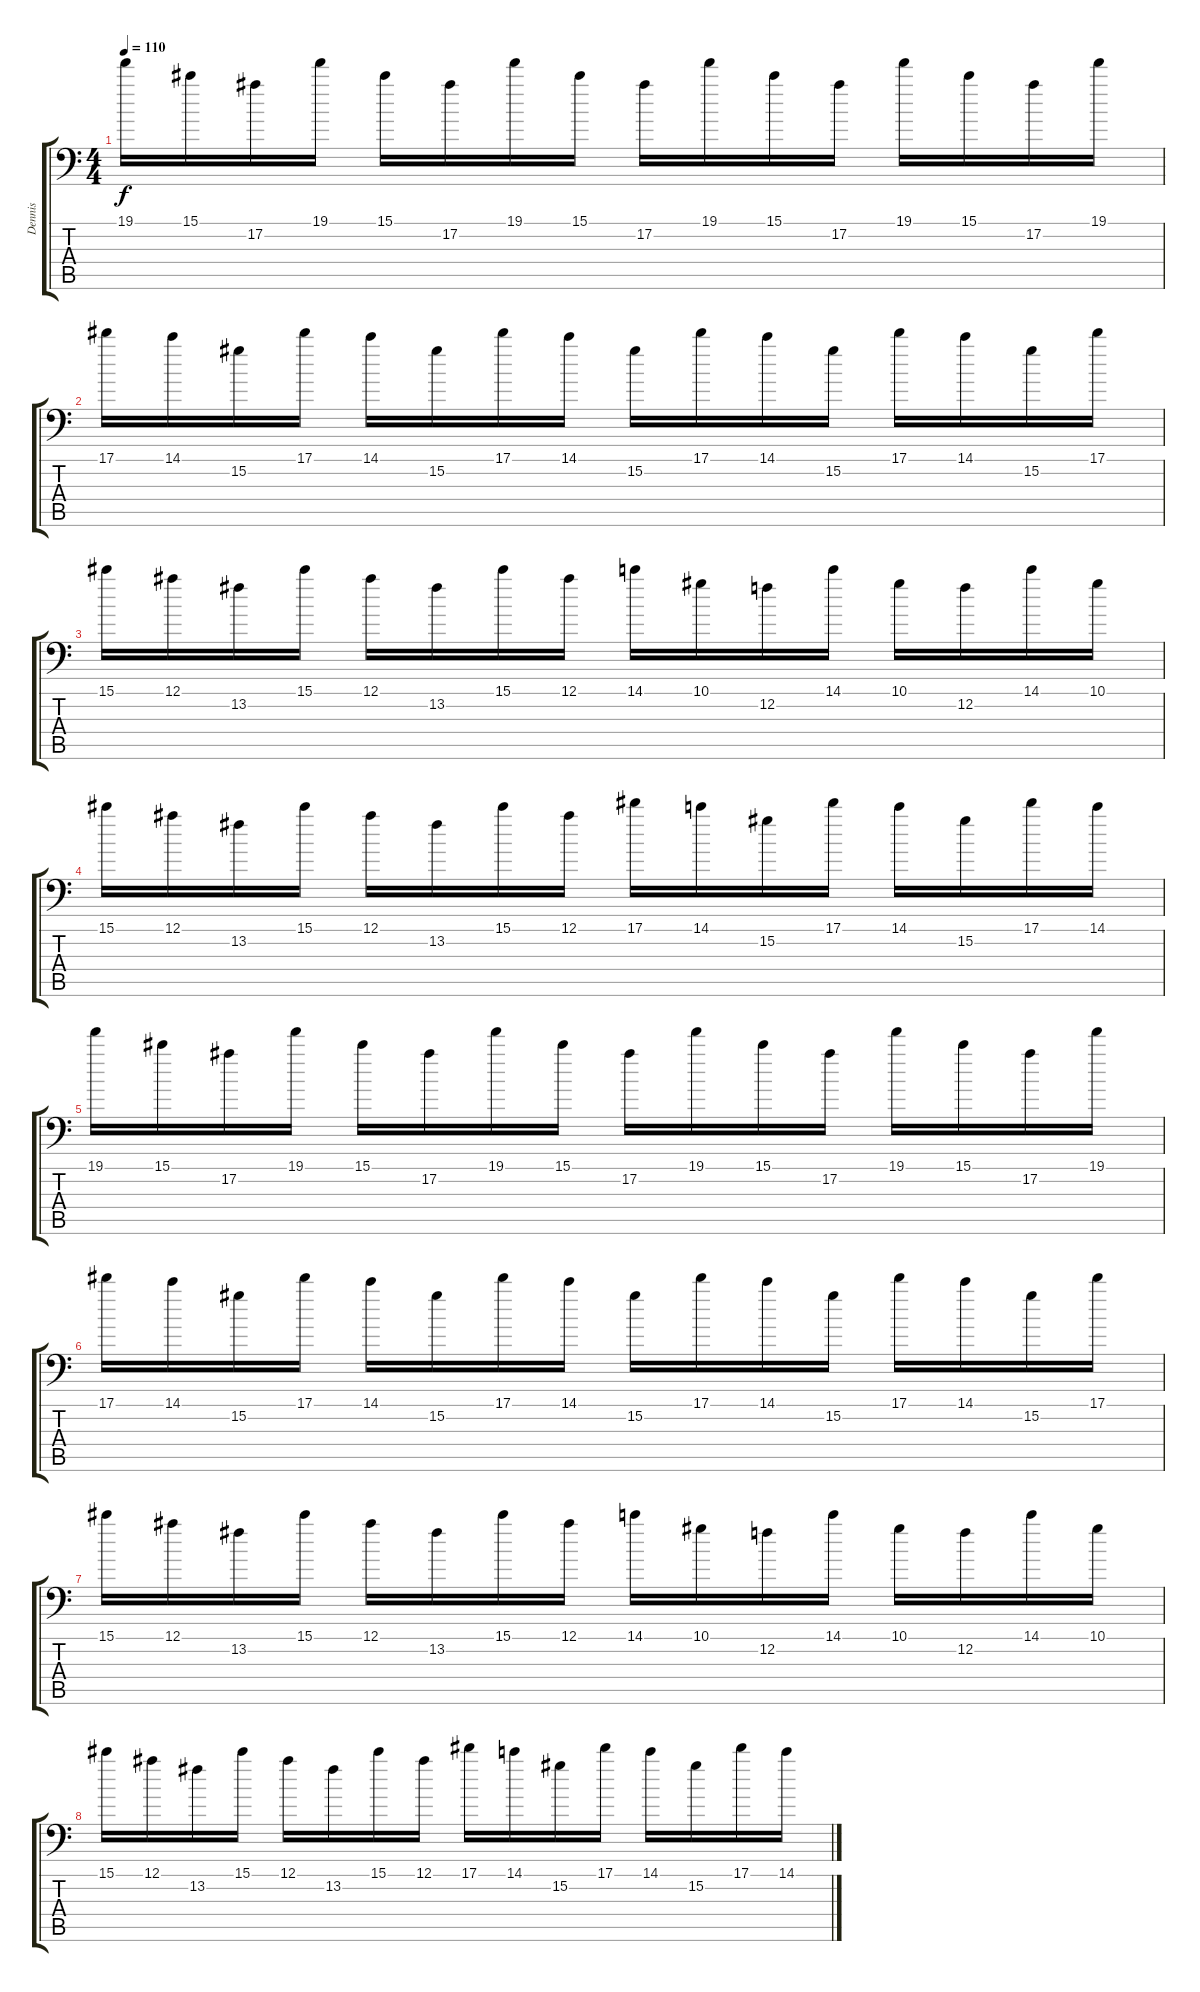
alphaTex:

\track ("Dennis" "Dennis") {instrument distortionguitar}
\staff {score tabs}
\tuning (Bb3 F3 Db3 Ab2 Eb2 Bb1) {hide}
\ts (4 4)
\tempo 110
\clef f4
\ks c
19.1.16{dy f instrument distortionguitar} 15.1.16 17.2.16 19.1.16 15.1.16 17.2.16 19.1.16 15.1.16 17.2.16 19.1.16 15.1.16 17.2.16 19.1.16 15.1.16 17.2.16 19.1.16 |
17.1.16 14.1.16 15.2.16 17.1.16 14.1.16 15.2.16 17.1.16 14.1.16 15.2.16 17.1.16 14.1.16 15.2.16 17.1.16 14.1.16 15.2.16 17.1.16 |
15.1.16 12.1.16 13.2.16 15.1.16 12.1.16 13.2.16 15.1.16 12.1.16 14.1.16 10.1.16 12.2.16 14.1.16 10.1.16 12.2.16 14.1.16 10.1.16 |
15.1.16 12.1.16 13.2.16 15.1.16 12.1.16 13.2.16 15.1.16 12.1.16 17.1.16 14.1.16 15.2.16 17.1.16 14.1.16 15.2.16 17.1.16 14.1.16 |
19.1.16 15.1.16 17.2.16 19.1.16 15.1.16 17.2.16 19.1.16 15.1.16 17.2.16 19.1.16 15.1.16 17.2.16 19.1.16 15.1.16 17.2.16 19.1.16 |
17.1.16 14.1.16 15.2.16 17.1.16 14.1.16 15.2.16 17.1.16 14.1.16 15.2.16 17.1.16 14.1.16 15.2.16 17.1.16 14.1.16 15.2.16 17.1.16 |
15.1.16 12.1.16 13.2.16 15.1.16 12.1.16 13.2.16 15.1.16 12.1.16 14.1.16 10.1.16 12.2.16 14.1.16 10.1.16 12.2.16 14.1.16 10.1.16 |
15.1.16 12.1.16 13.2.16 15.1.16 12.1.16 13.2.16 15.1.16 12.1.16 17.1.16 14.1.16 15.2.16 17.1.16 14.1.16 15.2.16 17.1.16 14.1.16
